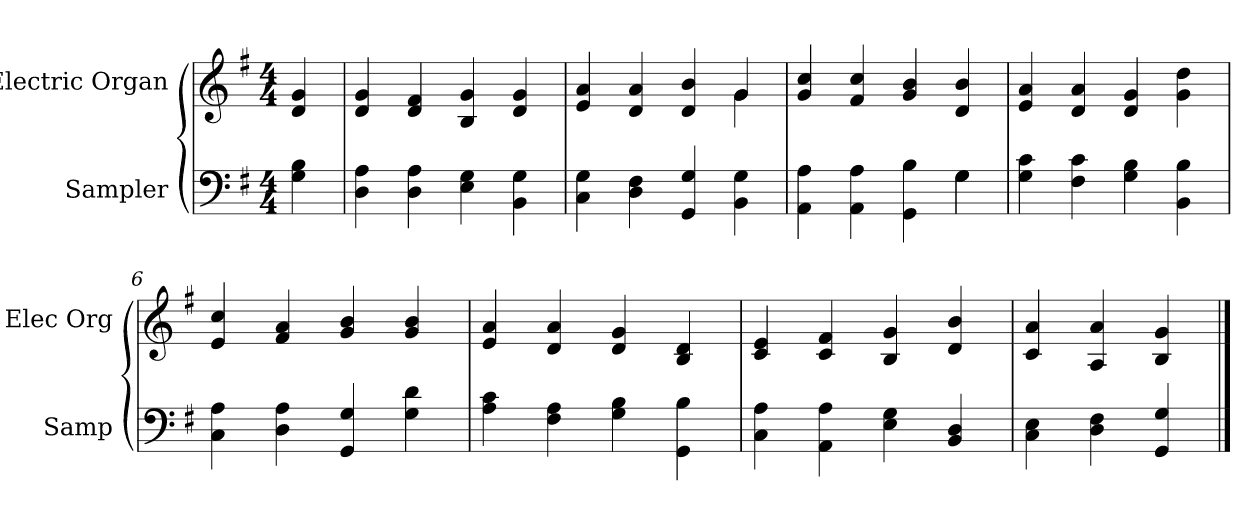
**kern	**kern
*part2	*part1
*staff2	*staff1
*I"Sampler	*I"Electric Organ
*I'Samp	*I'Elec Org
*clefF4	*clefG2
*k[f#]	*k[f#]
*G:	*G:
*M4/4	*M4/4
=1	=1
4G 4B	4d 4g
=2	=2
4D 4A	4d 4g
4D 4A	4d 4f#
4E 4G	4B 4g
4BB 4G	4d 4g
=3	=3
*	*^
4C 4G	4e 4a	2.ryy
4D 4F#	4d 4a	.
4GG 4G	4d 4b	.
4BB 4G	4g/	4g
*	*v	*v
=4	=4
*^	*
4AA 4A	2.ryy	4g 4cc
4AA 4A	.	4f# 4cc
4GG 4B	.	4g 4b
4G\	4G	4d 4b
*v	*v	*
=5	=5
4G 4c	4e 4a
4F# 4c	4d 4a
4G 4B	4d 4g
4BB 4B	4g 4dd
=6	=6
4C 4A	4e 4cc
4D 4A	4f# 4a
4GG 4G	4g 4b
4G 4d	4g 4b
=7	=7
4A 4c	4e 4a
4F# 4A	4d 4a
4G 4B	4d 4g
4GG 4B	4B 4d
=8	=8
4C 4A	4c 4e
4AA 4A	4c 4f#
4E 4G	4B 4g
4BB 4D	4d 4b
=9	=9
4C 4E	4c 4a
4D 4F#	4A 4a
4GG 4G	4B 4g
==	==
*-	*-
